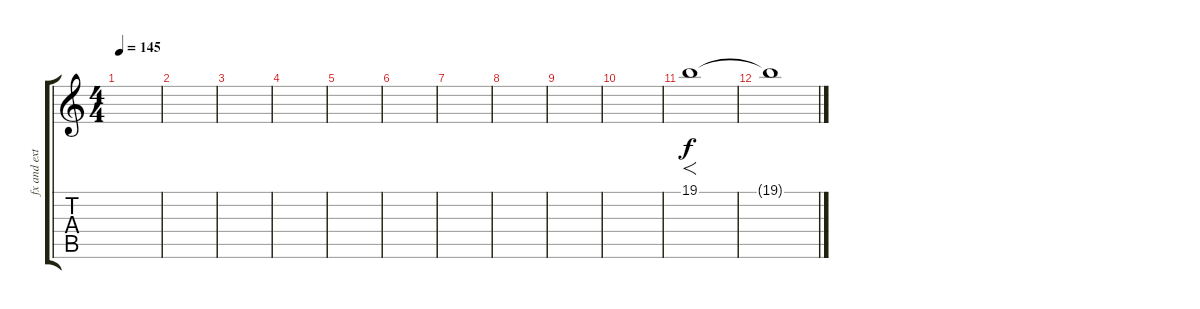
\track ("fx and extra" "fx and ext") {instrument pad2warm}
\staff {score tabs}
\tuning (E4 B3 G3 D3 A2 E2) {hide}
\ts (4 4)
\tempo 145
\clef g2
\ks c
|
|
|
|
|
|
|
|
|
|
19.1.1{f} |
19.1{t}.1
